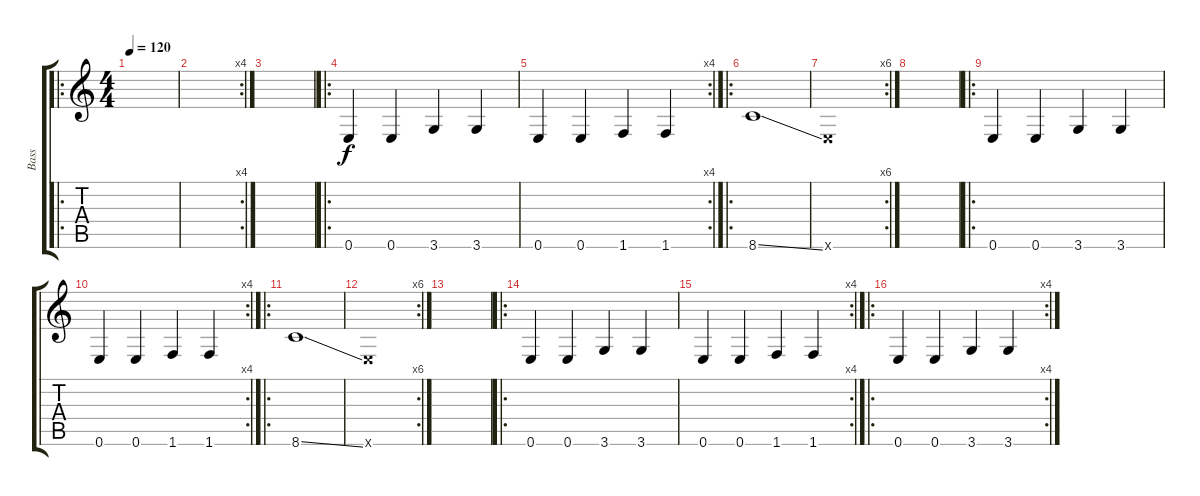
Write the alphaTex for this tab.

\track ("Bass" "Bass") {instrument electricbassfinger}
\staff {score tabs}
\tuning (E4 B3 G3 D3 A2 E2) {hide}
\ro
\ts (4 4)
\tempo 120
\clef g2
\ks c
|
\rc 4
|
|
\ro
0.6.4 0.6.4 3.6.4 3.6.4 |
\rc 4
0.6.4 0.6.4 1.6.4 1.6.4 |
\ro
8.6{ss}.1 |
\rc 6
0.6{x}.1 |
|
\ro
0.6.4 0.6.4 3.6.4 3.6.4 |
\rc 4
0.6.4 0.6.4 1.6.4 1.6.4 |
\ro
8.6{ss}.1 |
\rc 6
0.6{x}.1 |
|
\ro
0.6.4 0.6.4 3.6.4 3.6.4 |
\rc 4
0.6.4 0.6.4 1.6.4 1.6.4 |
\ro
\rc 4
0.6.4 0.6.4 3.6.4 3.6.4
